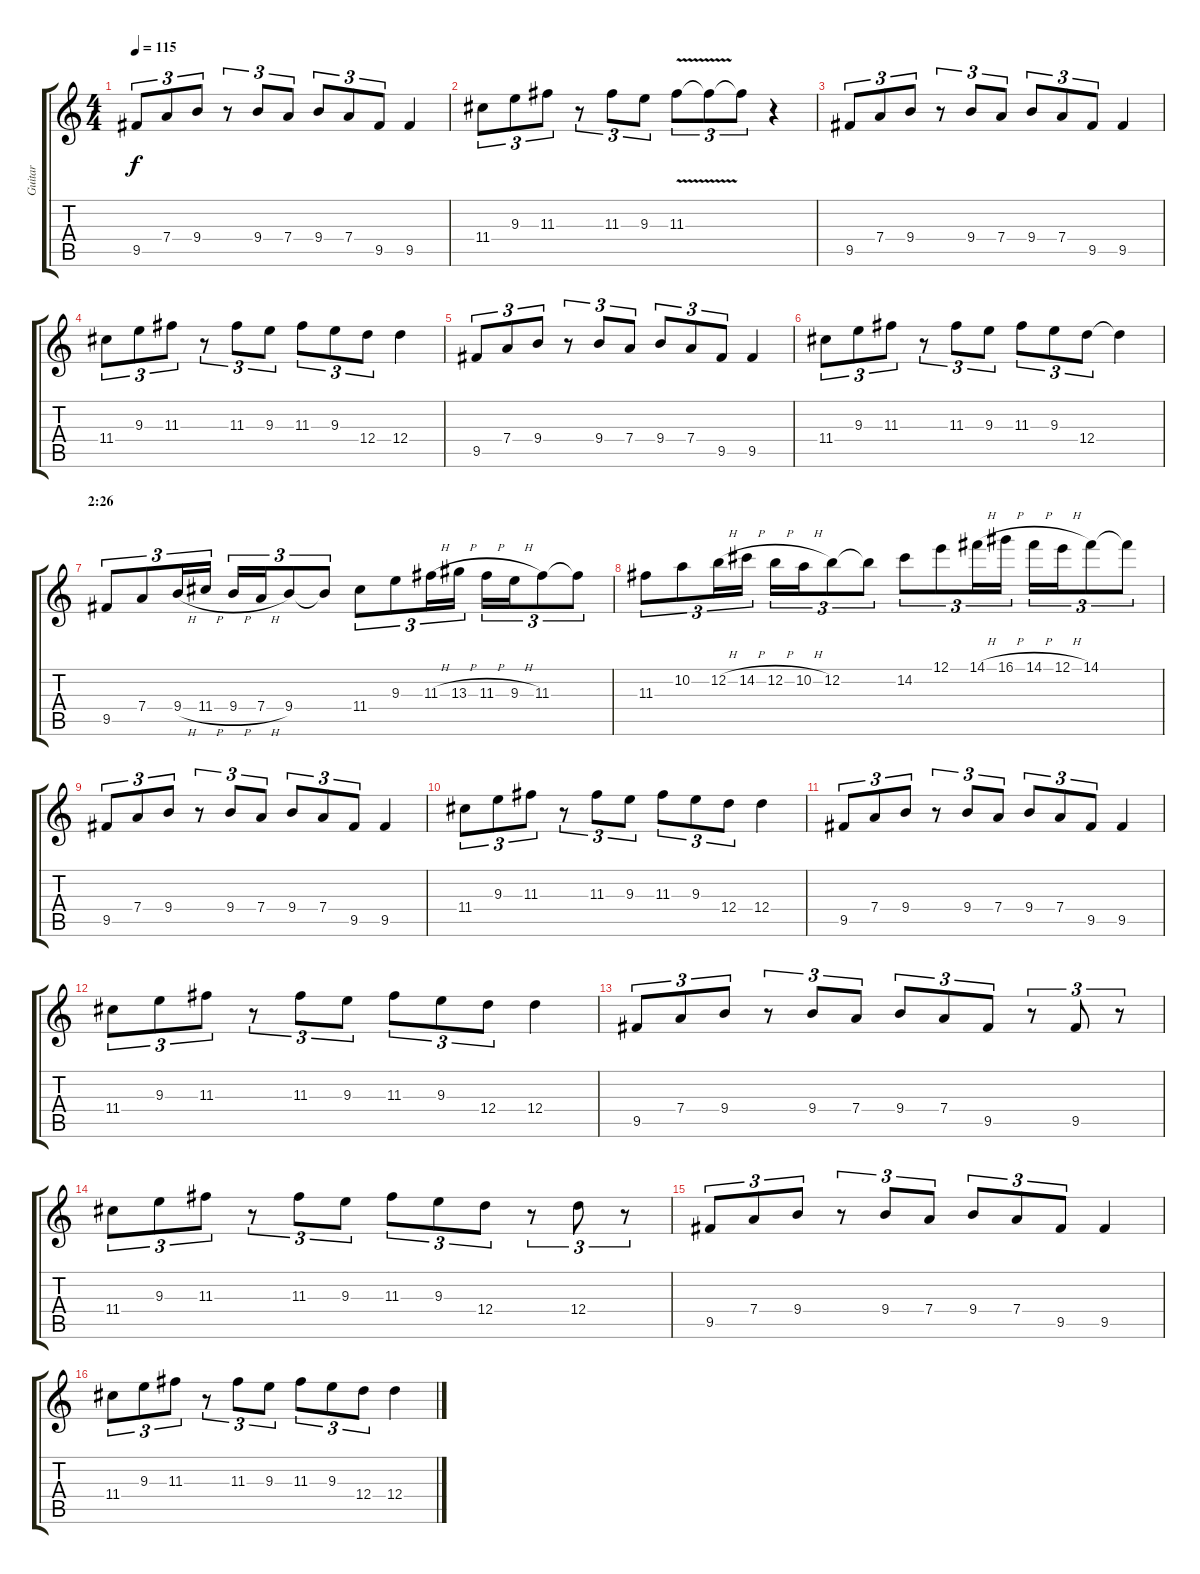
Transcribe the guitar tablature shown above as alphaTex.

\track ("Guitar" "Guitar") {instrument electricguitarclean}
\staff {score tabs}
\tuning (E4 B3 G3 D3 A2 E2) {hide}
\ts (4 4)
\tempo 115
\clef g2
\ks c
9.5.8{tu (3 2) dy f} 7.4.8{tu (3 2)} 9.4.8{tu (3 2)} r.8{tu (3 2)} 9.4.8{tu (3 2)} 7.4.8{tu (3 2)} 9.4.8{tu (3 2)} 7.4.8{tu (3 2)} 9.5.8{tu (3 2)} 9.5.4 |
11.4.8{tu (3 2)} 9.3.8{tu (3 2)} 11.3.8{tu (3 2)} r.8{tu (3 2)} 11.3.8{tu (3 2)} 9.3.8{tu (3 2)} 11.3{v}.8{tu (3 2)} 11.3{t}.8{tu (3 2)} 11.3{t}.8{tu (3 2)} r.4 |
9.5.8{tu (3 2)} 7.4.8{tu (3 2)} 9.4.8{tu (3 2)} r.8{tu (3 2)} 9.4.8{tu (3 2)} 7.4.8{tu (3 2)} 9.4.8{tu (3 2)} 7.4.8{tu (3 2)} 9.5.8{tu (3 2)} 9.5.4 |
11.4.8{tu (3 2)} 9.3.8{tu (3 2)} 11.3.8{tu (3 2)} r.8{tu (3 2)} 11.3.8{tu (3 2)} 9.3.8{tu (3 2)} 11.3.8{tu (3 2)} 9.3.8{tu (3 2)} 12.4.8{tu (3 2)} 12.4.4 |
9.5.8{tu (3 2)} 7.4.8{tu (3 2)} 9.4.8{tu (3 2)} r.8{tu (3 2)} 9.4.8{tu (3 2)} 7.4.8{tu (3 2)} 9.4.8{tu (3 2)} 7.4.8{tu (3 2)} 9.5.8{tu (3 2)} 9.5.4 |
11.4.8{tu (3 2)} 9.3.8{tu (3 2)} 11.3.8{tu (3 2)} r.8{tu (3 2)} 11.3.8{tu (3 2)} 9.3.8{tu (3 2)} 11.3.8{tu (3 2)} 9.3.8{tu (3 2)} 12.4.8{tu (3 2)} 12.4{t}.4 |
\section ("" "2:26")
9.5.8{tu (3 2)} 7.4.8{tu (3 2)} 9.4{h}.16{tu (3 2)} 11.4{h}.16{tu (3 2)} 9.4{h}.16{tu (3 2)} 7.4{h}.16{tu (3 2)} 9.4.8{tu (3 2)} 9.4{t}.8{tu (3 2)} 11.4.8{tu (3 2)} 9.3.8{tu (3 2)} 11.3{h}.16{tu (3 2)} 13.3{h}.16{tu (3 2)} 11.3{h}.16{tu (3 2)} 9.3{h}.16{tu (3 2)} 11.3.8{tu (3 2)} 11.3{t}.8{tu (3 2)} |
11.3.8{tu (3 2)} 10.2.8{tu (3 2)} 12.2{h}.16{tu (3 2)} 14.2{h}.16{tu (3 2)} 12.2{h}.16{tu (3 2)} 10.2{h}.16{tu (3 2)} 12.2.8{tu (3 2)} 12.2{t}.8{tu (3 2)} 14.2.8{tu (3 2)} 12.1.8{tu (3 2)} 14.1{h}.16{tu (3 2)} 16.1{h}.16{tu (3 2)} 14.1{h}.16{tu (3 2)} 12.1{h}.16{tu (3 2)} 14.1.8{tu (3 2)} 14.1{t}.8{tu (3 2)} |
9.5.8{tu (3 2)} 7.4.8{tu (3 2)} 9.4.8{tu (3 2)} r.8{tu (3 2)} 9.4.8{tu (3 2)} 7.4.8{tu (3 2)} 9.4.8{tu (3 2)} 7.4.8{tu (3 2)} 9.5.8{tu (3 2)} 9.5.4 |
11.4.8{tu (3 2)} 9.3.8{tu (3 2)} 11.3.8{tu (3 2)} r.8{tu (3 2)} 11.3.8{tu (3 2)} 9.3.8{tu (3 2)} 11.3.8{tu (3 2)} 9.3.8{tu (3 2)} 12.4.8{tu (3 2)} 12.4.4 |
9.5.8{tu (3 2)} 7.4.8{tu (3 2)} 9.4.8{tu (3 2)} r.8{tu (3 2)} 9.4.8{tu (3 2)} 7.4.8{tu (3 2)} 9.4.8{tu (3 2)} 7.4.8{tu (3 2)} 9.5.8{tu (3 2)} 9.5.4 |
11.4.8{tu (3 2)} 9.3.8{tu (3 2)} 11.3.8{tu (3 2)} r.8{tu (3 2)} 11.3.8{tu (3 2)} 9.3.8{tu (3 2)} 11.3.8{tu (3 2)} 9.3.8{tu (3 2)} 12.4.8{tu (3 2)} 12.4.4 |
9.5.8{tu (3 2)} 7.4.8{tu (3 2)} 9.4.8{tu (3 2)} r.8{tu (3 2)} 9.4.8{tu (3 2)} 7.4.8{tu (3 2)} 9.4.8{tu (3 2)} 7.4.8{tu (3 2)} 9.5.8{tu (3 2)} r.8{tu (3 2)} 9.5.8{tu (3 2)} r.8{tu (3 2)} |
11.4.8{tu (3 2)} 9.3.8{tu (3 2)} 11.3.8{tu (3 2)} r.8{tu (3 2)} 11.3.8{tu (3 2)} 9.3.8{tu (3 2)} 11.3.8{tu (3 2)} 9.3.8{tu (3 2)} 12.4.8{tu (3 2)} r.8{tu (3 2)} 12.4.8{tu (3 2)} r.8{tu (3 2)} |
9.5.8{tu (3 2)} 7.4.8{tu (3 2)} 9.4.8{tu (3 2)} r.8{tu (3 2)} 9.4.8{tu (3 2)} 7.4.8{tu (3 2)} 9.4.8{tu (3 2)} 7.4.8{tu (3 2)} 9.5.8{tu (3 2)} 9.5.4 |
11.4.8{tu (3 2)} 9.3.8{tu (3 2)} 11.3.8{tu (3 2)} r.8{tu (3 2)} 11.3.8{tu (3 2)} 9.3.8{tu (3 2)} 11.3.8{tu (3 2)} 9.3.8{tu (3 2)} 12.4.8{tu (3 2)} 12.4.4
